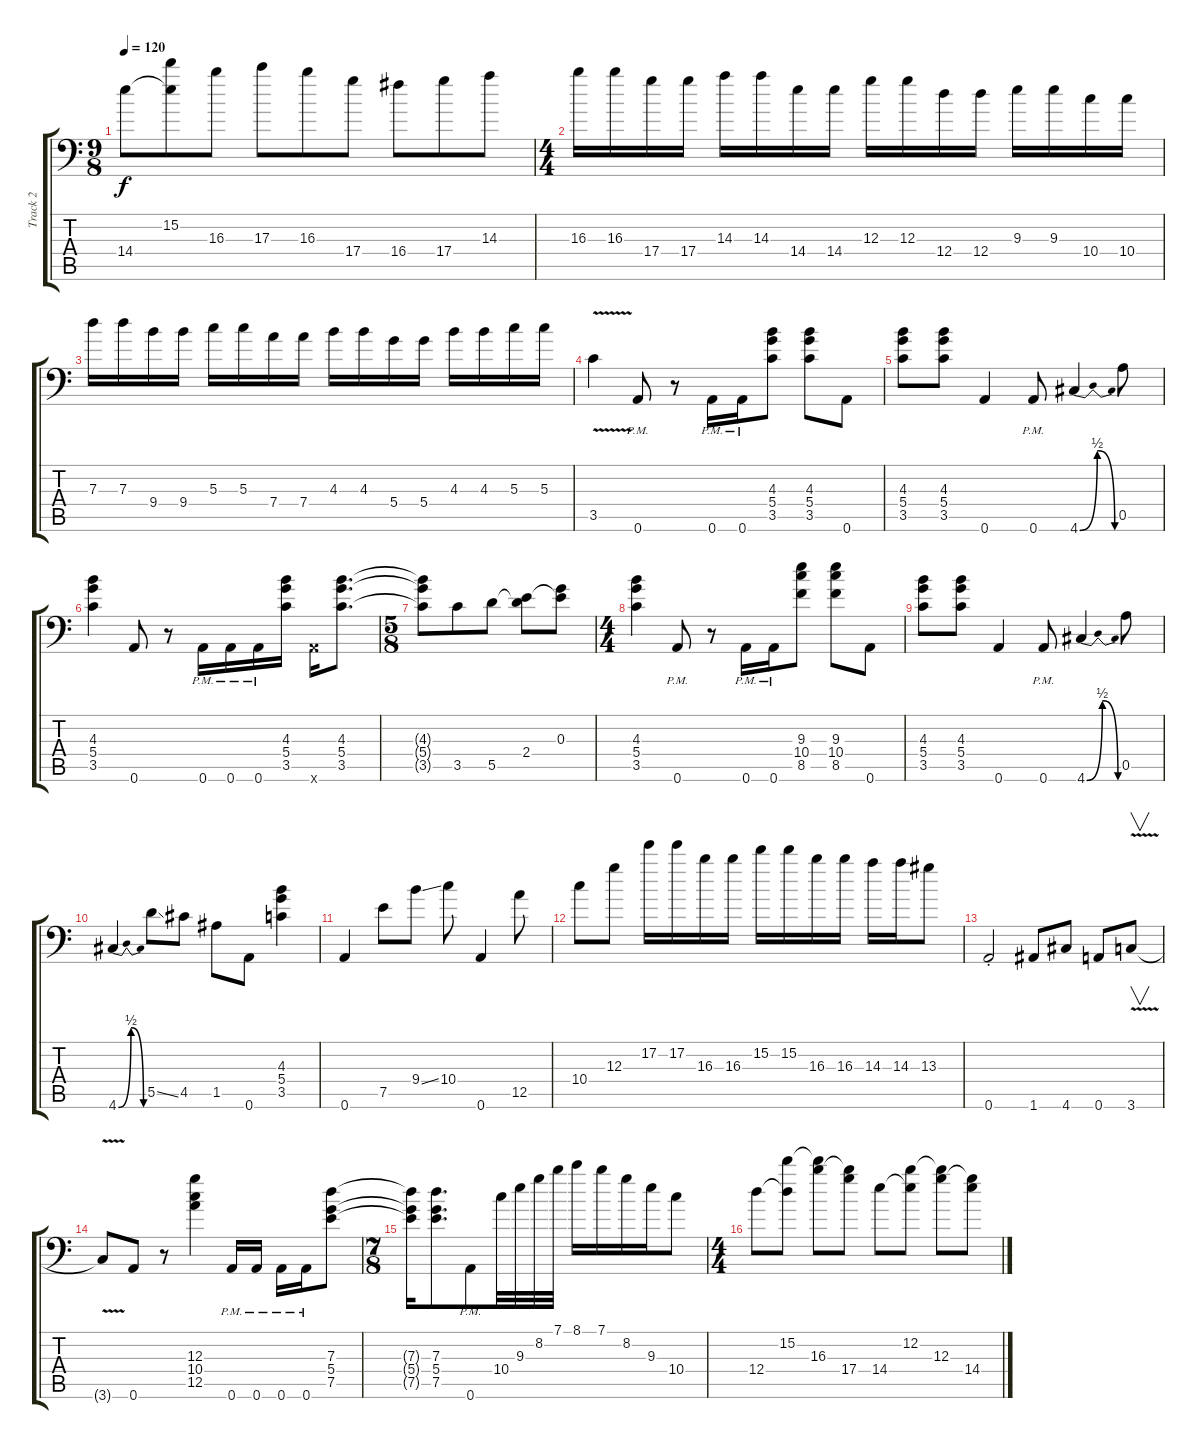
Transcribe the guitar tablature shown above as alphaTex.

\track ("Track 2" "Track 2") {instrument distortionguitar}
\staff {score tabs}
\tuning (E4 B3 G3 D3 A2 A1) {hide}
\ts (9 8)
\tempo 120
\clef f4
\ks c
14.4{t}.8{dy f} (15.2 14.4{t}).8 16.3.8 17.3.8 16.3.8 17.4.8 16.4.8 17.4.8 14.3.8 |
\ts (4 4)
16.3.16 16.3.16 17.4.16 17.4.16 14.3.16 14.3.16 14.4.16 14.4.16 12.3.16 12.3.16 12.4.16 12.4.16 9.3.16 9.3.16 10.4.16 10.4.16 |
7.3.16 7.3.16 9.4.16 9.4.16 5.3.16 5.3.16 7.4.16 7.4.16 4.3.16 4.3.16 5.4.16 5.4.16 4.3.16 4.3.16 5.3.16 5.3.16 |
3.5{v}.4 0.6{pm}.8 r.8 0.6{pm}.16 0.6{pm}.16 (4.3 5.4 3.5).8 (4.3 5.4 3.5).8 0.6.8 |
(4.3 5.4 3.5).8 (4.3 5.4 3.5).8 0.6.4 0.6{pm}.8 4.6{be (bendrelease 0 0 15 2 15 2 60 0)}.4 0.5.8 |
(4.3 5.4 3.5).4 0.6.8 r.8 0.6{pm}.16 0.6{pm}.16 0.6{pm}.16 (4.3 5.4 3.5).16 0.6{x}.16 (4.3 5.4 3.5).8{d} |
\ts (5 8)
(4.3{t} 5.4{t} 3.5{t}).8 3.5.8 5.5.8 (2.4 5.5{t}).8 (0.3 2.4{t}).8 |
\ts (4 4)
(4.3 5.4 3.5).4 0.6{pm}.8 r.8 0.6{pm}.16 0.6{pm}.16 (9.3 10.4 8.5).8 (9.3 10.4 8.5).8 0.6.8 |
(4.3 5.4 3.5).8 (4.3 5.4 3.5).8 0.6.4 0.6{pm}.8 4.6{be (bendrelease 0 0 15 2 15 2 60 0)}.4 0.5.8 |
4.6{be (bendrelease 0 0 15 2 15 2 60 0)}.4 5.5{ss}.8 4.5.8 1.5.8 0.6.8 (4.3 5.4 3.5).4 |
0.6.4 7.5.8 9.4{ss}.8 10.4.8 0.6.4 12.5.8 |
10.4.8 12.3.8 17.2.16 17.2.16 16.3.16 16.3.16 15.2.16 15.2.16 16.3.16 16.3.16 14.3.16 14.3.16 13.3.8 |
0.6{st}.2 1.6.8 4.6.8 0.6.8 3.6{v}.8{v} |
3.6{t}.8 0.6.8 r.8 (12.3 10.4 12.5).4 0.6{pm}.16 0.6{pm}.16 0.6{pm}.16 0.6{pm}.16 (7.3 5.4 7.5).8 |
\ts (7 8)
(7.3{t} 5.4{t} 7.5{t}).16 (7.3 5.4 7.5).8{d} 0.6{pm}.8 10.4.32 9.3.32 8.2.32 7.1.32 8.1.16 7.1.16 8.2.16 9.3.16 10.4.8 |
\ts (4 4)
12.4.8 (15.2 12.4{t}).8 (15.2{t} 16.3).8 (16.3{t} 17.4).8 14.4.8 (12.2 14.4{t}).8 (12.2{t} 12.3).8 (12.3{t} 14.4).8
